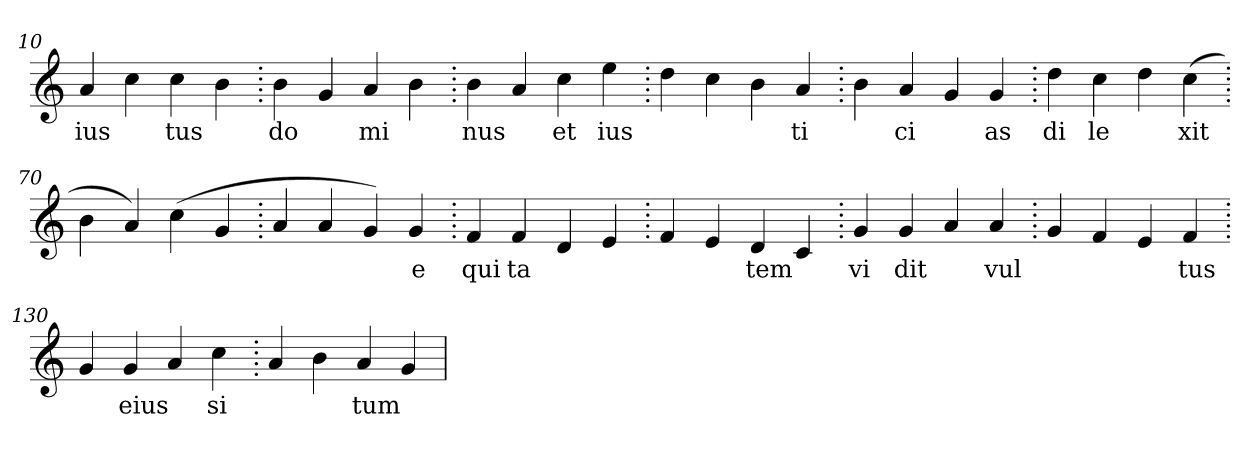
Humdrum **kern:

**kern	**text
*part1	*part1
*staff1	*staff1
*clefG2	*
=10.	=10.
4a	ius
4cc	.
4cc	tus
4b	.
=20.	=20.
4b	do
4g	.
4a	mi
4b	.
=30.	=30.
4b	nus
4a	.
4cc	et
4ee	ius
=40.	=40.
4dd	.
4cc	.
4b	.
4a	ti
=50.	=50.
4b	.
4a	ci
4g	.
4g	as
=60.	=60.
4dd	di
4cc	le
4dd	.
(>4cc	xit
=70.	=70.
4b	.
4a)	.
(>4cc	.
4g	.
=80.	=80.
4a	.
4a	.
4g)	.
4g	e
=90.	=90.
4f	qui
4f	ta
4d	.
4e	.
=100.	=100.
4f	.
4e	.
4d	tem
4c	.
=110.	=110.
4g	vi
4g	dit
4a	.
4a	vul
=120.	=120.
4g	.
4f	.
4e	.
4f	tus
=130.	=130.
4g	.
4g	eius
4a	.
4cc	si
=140.	=140.
4a	.
4b	.
4a	tum
4g	.
=	=
*-	*-
